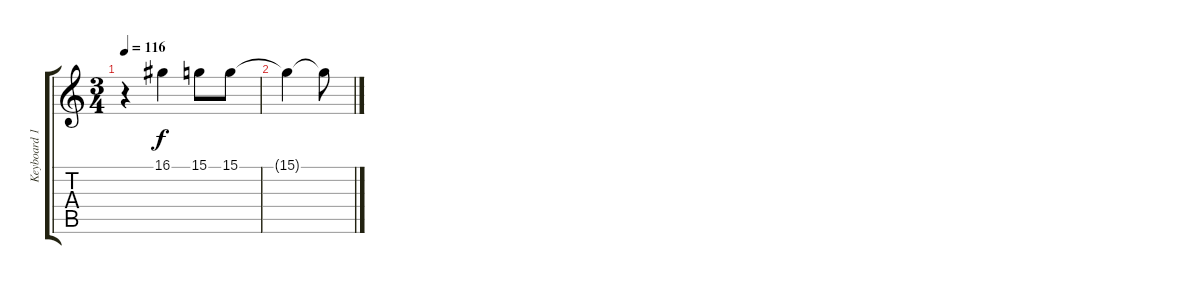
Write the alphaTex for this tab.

\track ("Keyboard 1" "Keyboard 1") {instrument flute}
\staff {score tabs}
\tuning (E4 B3 G3 D3 A2 E2) {hide}
\ts (3 4)
\tempo 116
\clef g2
\ks c
r.4{dy f} 16.1.4 15.1.8 15.1.8 |
15.1{t}.4 15.1{t}.8
